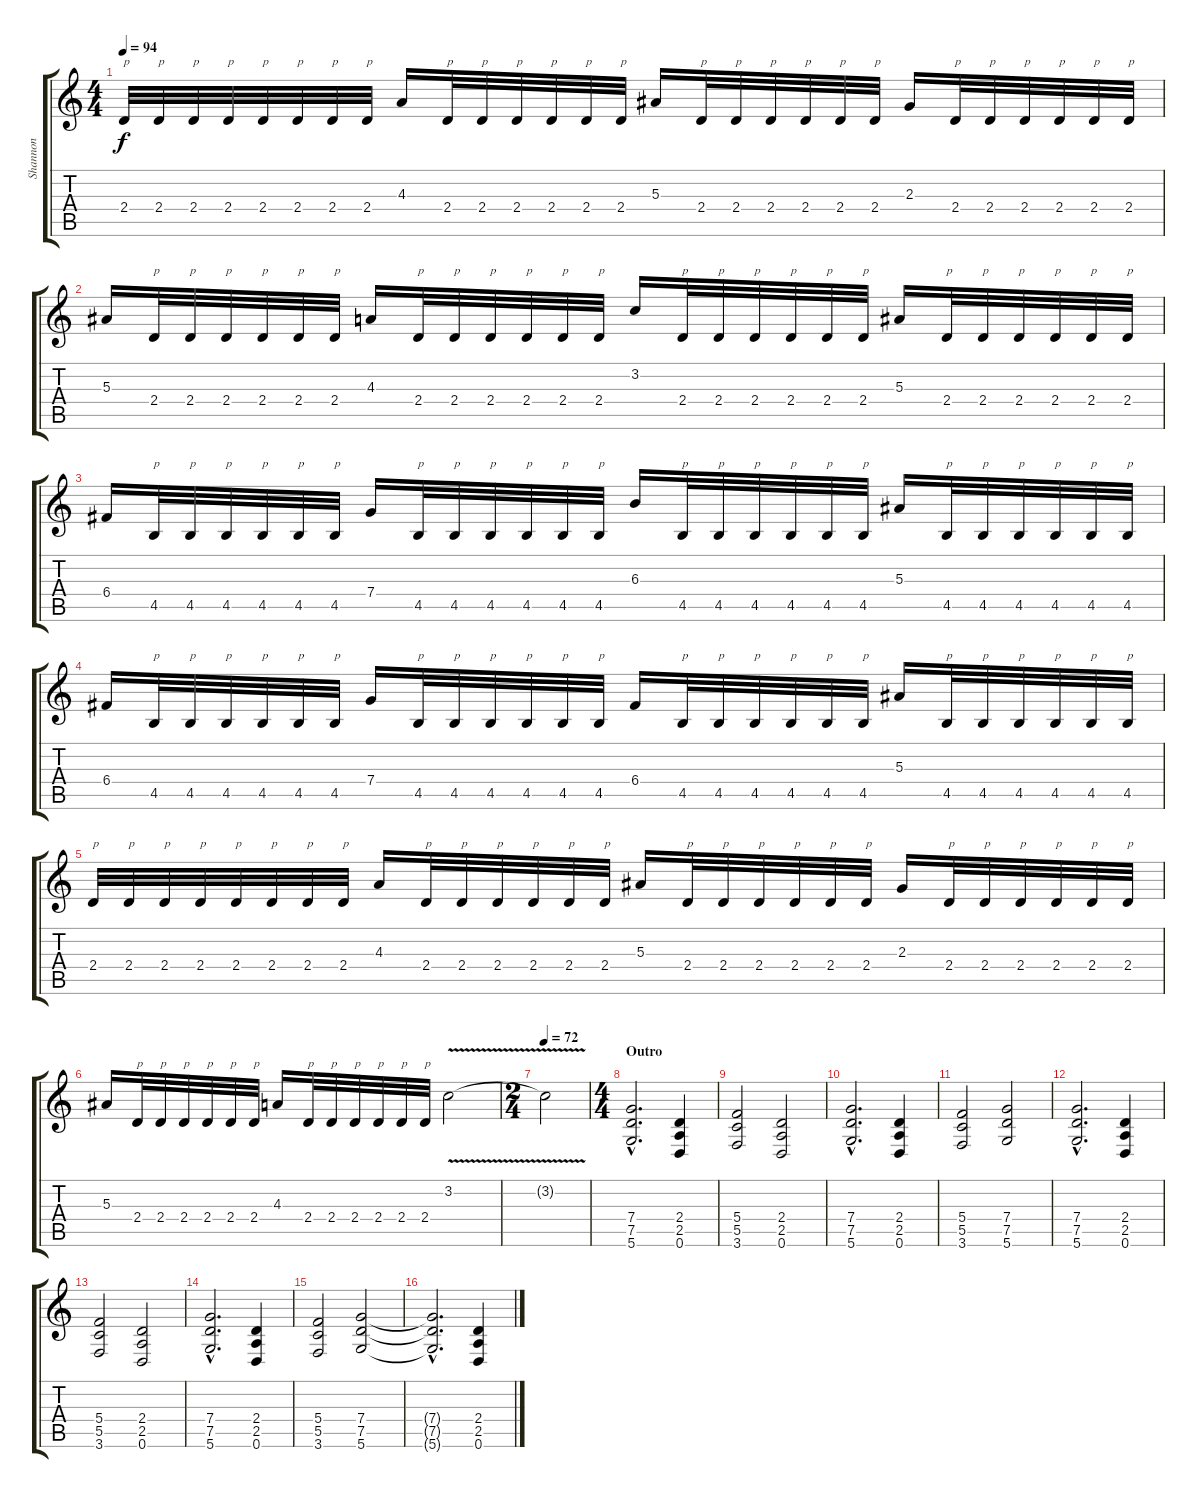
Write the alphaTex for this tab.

\track ("Shannon" "Shannon") {instrument distortionguitar}
\staff {score tabs}
\tuning (D4 A3 F3 C3 G2 D2) {hide}
\ts (4 4)
\tempo 94
\clef g2
\ks c
2.4.32{txt "p" dy f} 2.4.32{txt "p"} 2.4.32{txt "p"} 2.4.32{txt "p"} 2.4.32{txt "p"} 2.4.32{txt "p"} 2.4.32{txt "p"} 2.4.32{txt "p"} 4.3.16 2.4.32{txt "p"} 2.4.32{txt "p"} 2.4.32{txt "p"} 2.4.32{txt "p"} 2.4.32{txt "p"} 2.4.32{txt "p"} 5.3.16 2.4.32{txt "p"} 2.4.32{txt "p"} 2.4.32{txt "p"} 2.4.32{txt "p"} 2.4.32{txt "p"} 2.4.32{txt "p"} 2.3.16 2.4.32{txt "p"} 2.4.32{txt "p"} 2.4.32{txt "p"} 2.4.32{txt "p"} 2.4.32{txt "p"} 2.4.32{txt "p"} |
5.3.16 2.4.32{txt "p"} 2.4.32{txt "p"} 2.4.32{txt "p"} 2.4.32{txt "p"} 2.4.32{txt "p"} 2.4.32{txt "p"} 4.3.16 2.4.32{txt "p"} 2.4.32{txt "p"} 2.4.32{txt "p"} 2.4.32{txt "p"} 2.4.32{txt "p"} 2.4.32{txt "p"} 3.2.16 2.4.32{txt "p"} 2.4.32{txt "p"} 2.4.32{txt "p"} 2.4.32{txt "p"} 2.4.32{txt "p"} 2.4.32{txt "p"} 5.3.16 2.4.32{txt "p"} 2.4.32{txt "p"} 2.4.32{txt "p"} 2.4.32{txt "p"} 2.4.32{txt "p"} 2.4.32{txt "p"} |
6.4.16 4.5.32{txt "p"} 4.5.32{txt "p"} 4.5.32{txt "p"} 4.5.32{txt "p"} 4.5.32{txt "p"} 4.5.32{txt "p"} 7.4.16 4.5.32{txt "p"} 4.5.32{txt "p"} 4.5.32{txt "p"} 4.5.32{txt "p"} 4.5.32{txt "p"} 4.5.32{txt "p"} 6.3.16 4.5.32{txt "p"} 4.5.32{txt "p"} 4.5.32{txt "p"} 4.5.32{txt "p"} 4.5.32{txt "p"} 4.5.32{txt "p"} 5.3.16 4.5.32{txt "p"} 4.5.32{txt "p"} 4.5.32{txt "p"} 4.5.32{txt "p"} 4.5.32{txt "p"} 4.5.32{txt "p"} |
6.4.16 4.5.32{txt "p"} 4.5.32{txt "p"} 4.5.32{txt "p"} 4.5.32{txt "p"} 4.5.32{txt "p"} 4.5.32{txt "p"} 7.4.16 4.5.32{txt "p"} 4.5.32{txt "p"} 4.5.32{txt "p"} 4.5.32{txt "p"} 4.5.32{txt "p"} 4.5.32{txt "p"} 6.4.16 4.5.32{txt "p"} 4.5.32{txt "p"} 4.5.32{txt "p"} 4.5.32{txt "p"} 4.5.32{txt "p"} 4.5.32{txt "p"} 5.3.16 4.5.32{txt "p"} 4.5.32{txt "p"} 4.5.32{txt "p"} 4.5.32{txt "p"} 4.5.32{txt "p"} 4.5.32{txt "p"} |
2.4.32{txt "p"} 2.4.32{txt "p"} 2.4.32{txt "p"} 2.4.32{txt "p"} 2.4.32{txt "p"} 2.4.32{txt "p"} 2.4.32{txt "p"} 2.4.32{txt "p"} 4.3.16 2.4.32{txt "p"} 2.4.32{txt "p"} 2.4.32{txt "p"} 2.4.32{txt "p"} 2.4.32{txt "p"} 2.4.32{txt "p"} 5.3.16 2.4.32{txt "p"} 2.4.32{txt "p"} 2.4.32{txt "p"} 2.4.32{txt "p"} 2.4.32{txt "p"} 2.4.32{txt "p"} 2.3.16 2.4.32{txt "p"} 2.4.32{txt "p"} 2.4.32{txt "p"} 2.4.32{txt "p"} 2.4.32{txt "p"} 2.4.32{txt "p"} |
5.3.16 2.4.32{txt "p"} 2.4.32{txt "p"} 2.4.32{txt "p"} 2.4.32{txt "p"} 2.4.32{txt "p"} 2.4.32{txt "p"} 4.3.16 2.4.32{txt "p"} 2.4.32{txt "p"} 2.4.32{txt "p"} 2.4.32{txt "p"} 2.4.32{txt "p"} 2.4.32{txt "p"} 3.2{v}.2 |
\ts (2 4)
\tempo 72
3.2{t}.2 |
\ts (4 4)
\section ("" "Outro")
(7.4{hac} 7.5{hac} 5.6{hac}).2{d} (2.4 2.5 0.6).4 |
(5.4 5.5 3.6).2 (2.4 2.5 0.6).2 |
(7.4{hac} 7.5{hac} 5.6{hac}).2{d} (2.4 2.5 0.6).4 |
(5.4 5.5 3.6).2 (7.4 7.5 5.6).2 |
(7.4{hac} 7.5{hac} 5.6{hac}).2{d} (2.4 2.5 0.6).4 |
(5.4 5.5 3.6).2 (2.4 2.5 0.6).2 |
(7.4{hac} 7.5{hac} 5.6{hac}).2{d} (2.4 2.5 0.6).4 |
(5.4 5.5 3.6).2 (7.4 7.5 5.6).2 |
(7.4{hac t} 7.5{hac t} 5.6{hac t}).2{d} (2.4 2.5 0.6).4
